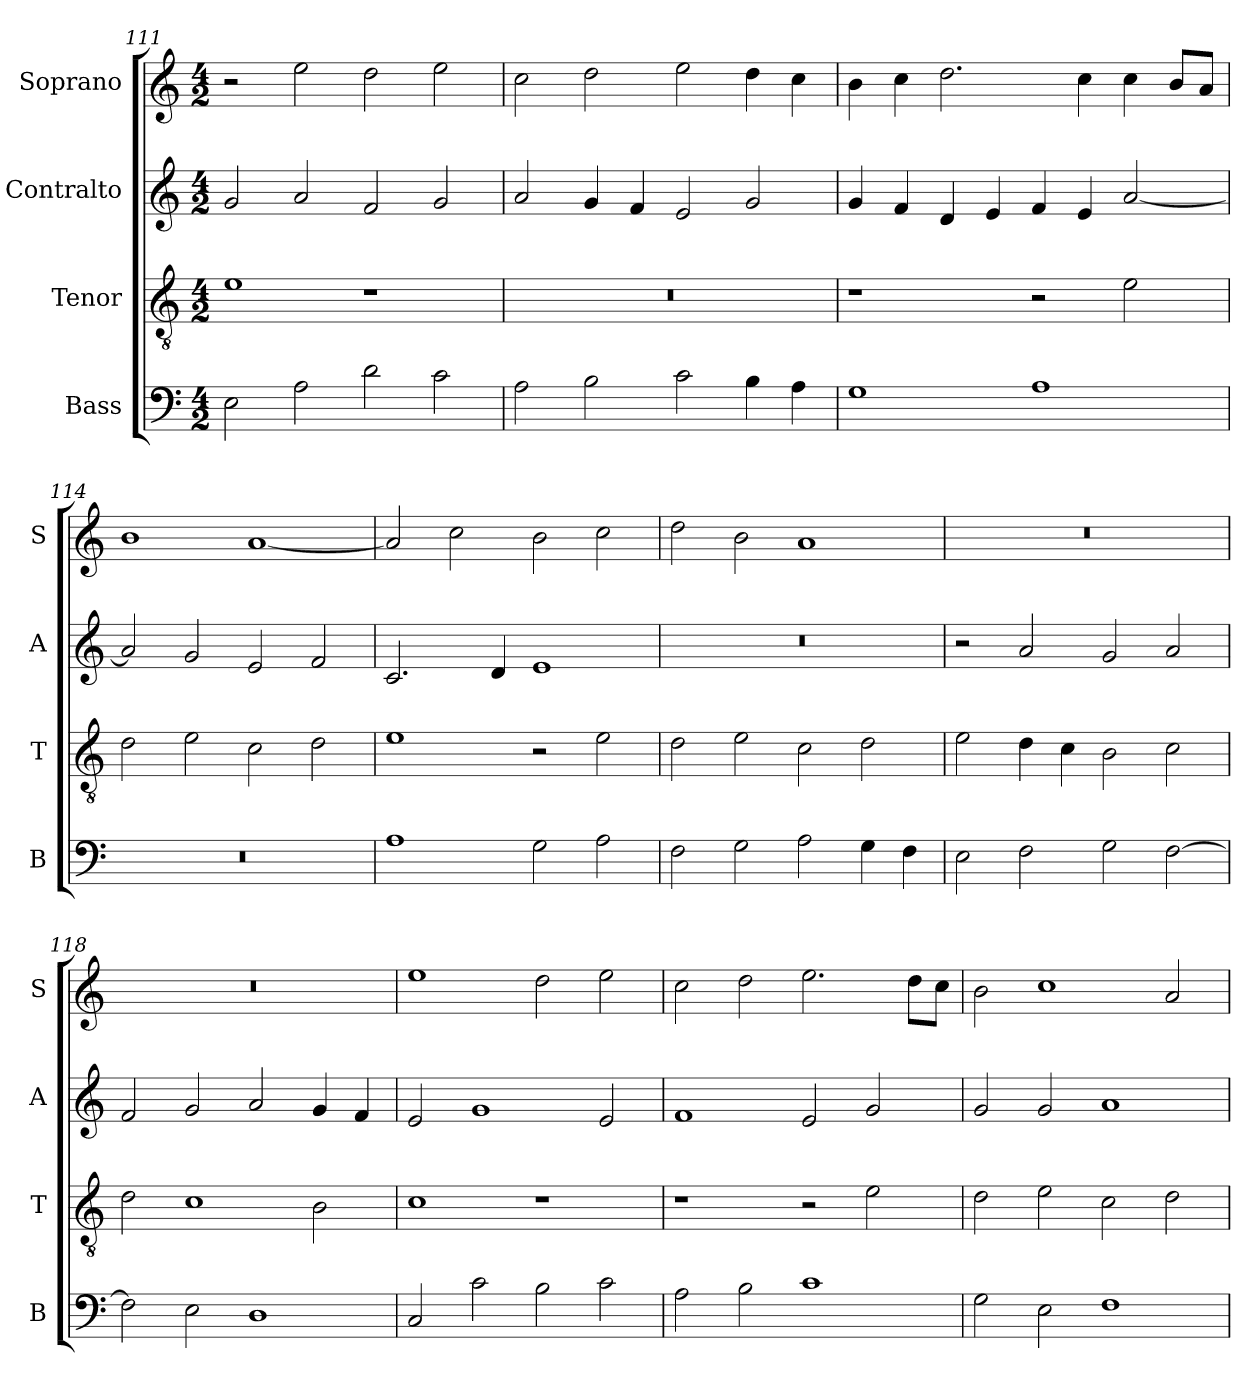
**kern	**kern	**kern	**kern
*part4	*part3	*part2	*part1
*staff4	*staff3	*staff2	*staff1
*I"Bass	*I"Tenor	*I"Contralto	*I"Soprano
*I'B	*I'T	*I'A	*I'S
*clefF4	*clefGv2	*clefG2	*clefG2
*k[]	*k[]	*k[]	*k[]
*A:aeo	*A:aeo	*A:aeo	*A:aeo
*M4/2	*M4/2	*M4/2	*M4/2
=111	=111	=111	=111
2E	1e	2g	2r
2A	.	2a	2ee
2d	1r	2f	2dd
2c	.	2g	2ee
=112	=112	=112	=112
2A	0r	2a	2cc
2B	.	4g	2dd
.	.	4f	.
2c	.	2e	2ee
4B	.	2g	4dd
4A	.	.	4cc
=113	=113	=113	=113
1G	1r	4g	4b
.	.	4f	4cc
.	.	4d	2.dd
.	.	4e	.
1A	2r	4f	.
.	.	4e	4cc
.	2e	[2a	4cc
.	.	.	8b/L
.	.	.	8a/J
=114	=114	=114	=114
0r	2d	2a]	1b
.	2e	2g	.
.	2c	2e	[1a
.	2d	2f	.
=115	=115	=115	=115
1A	1e	2.c	2a]
.	.	.	2cc
.	.	4d	.
2G	2r	1e	2b
2A	2e	.	2cc
=116	=116	=116	=116
2F	2d	0r	2dd
2G	2e	.	2b
2A	2c	.	1a
4G	2d	.	.
4F	.	.	.
=117	=117	=117	=117
2E	2e	2r	0r
2F	4d	2a	.
.	4c	.	.
2G	2B	2g	.
[2F	2c	2a	.
=118	=118	=118	=118
2F]	2d	2f	0r
2E	1c	2g	.
1D	.	2a	.
.	2B	4g	.
.	.	4f	.
=119	=119	=119	=119
2C	1c	2e	1ee
2c	.	1g	.
2B	1r	.	2dd
2c	.	2e	2ee
=120	=120	=120	=120
2A	1r	1f	2cc
2B	.	.	2dd
1c	2r	2e	2.ee
.	2e	2g	.
.	.	.	8dd\L
.	.	.	8cc\J
=121	=121	=121	=121
2G	2d	2g	2b
2E	2e	2g	1cc
1F	2c	1a	.
.	2d	.	2a
=	=	=	=
*-	*-	*-	*-
